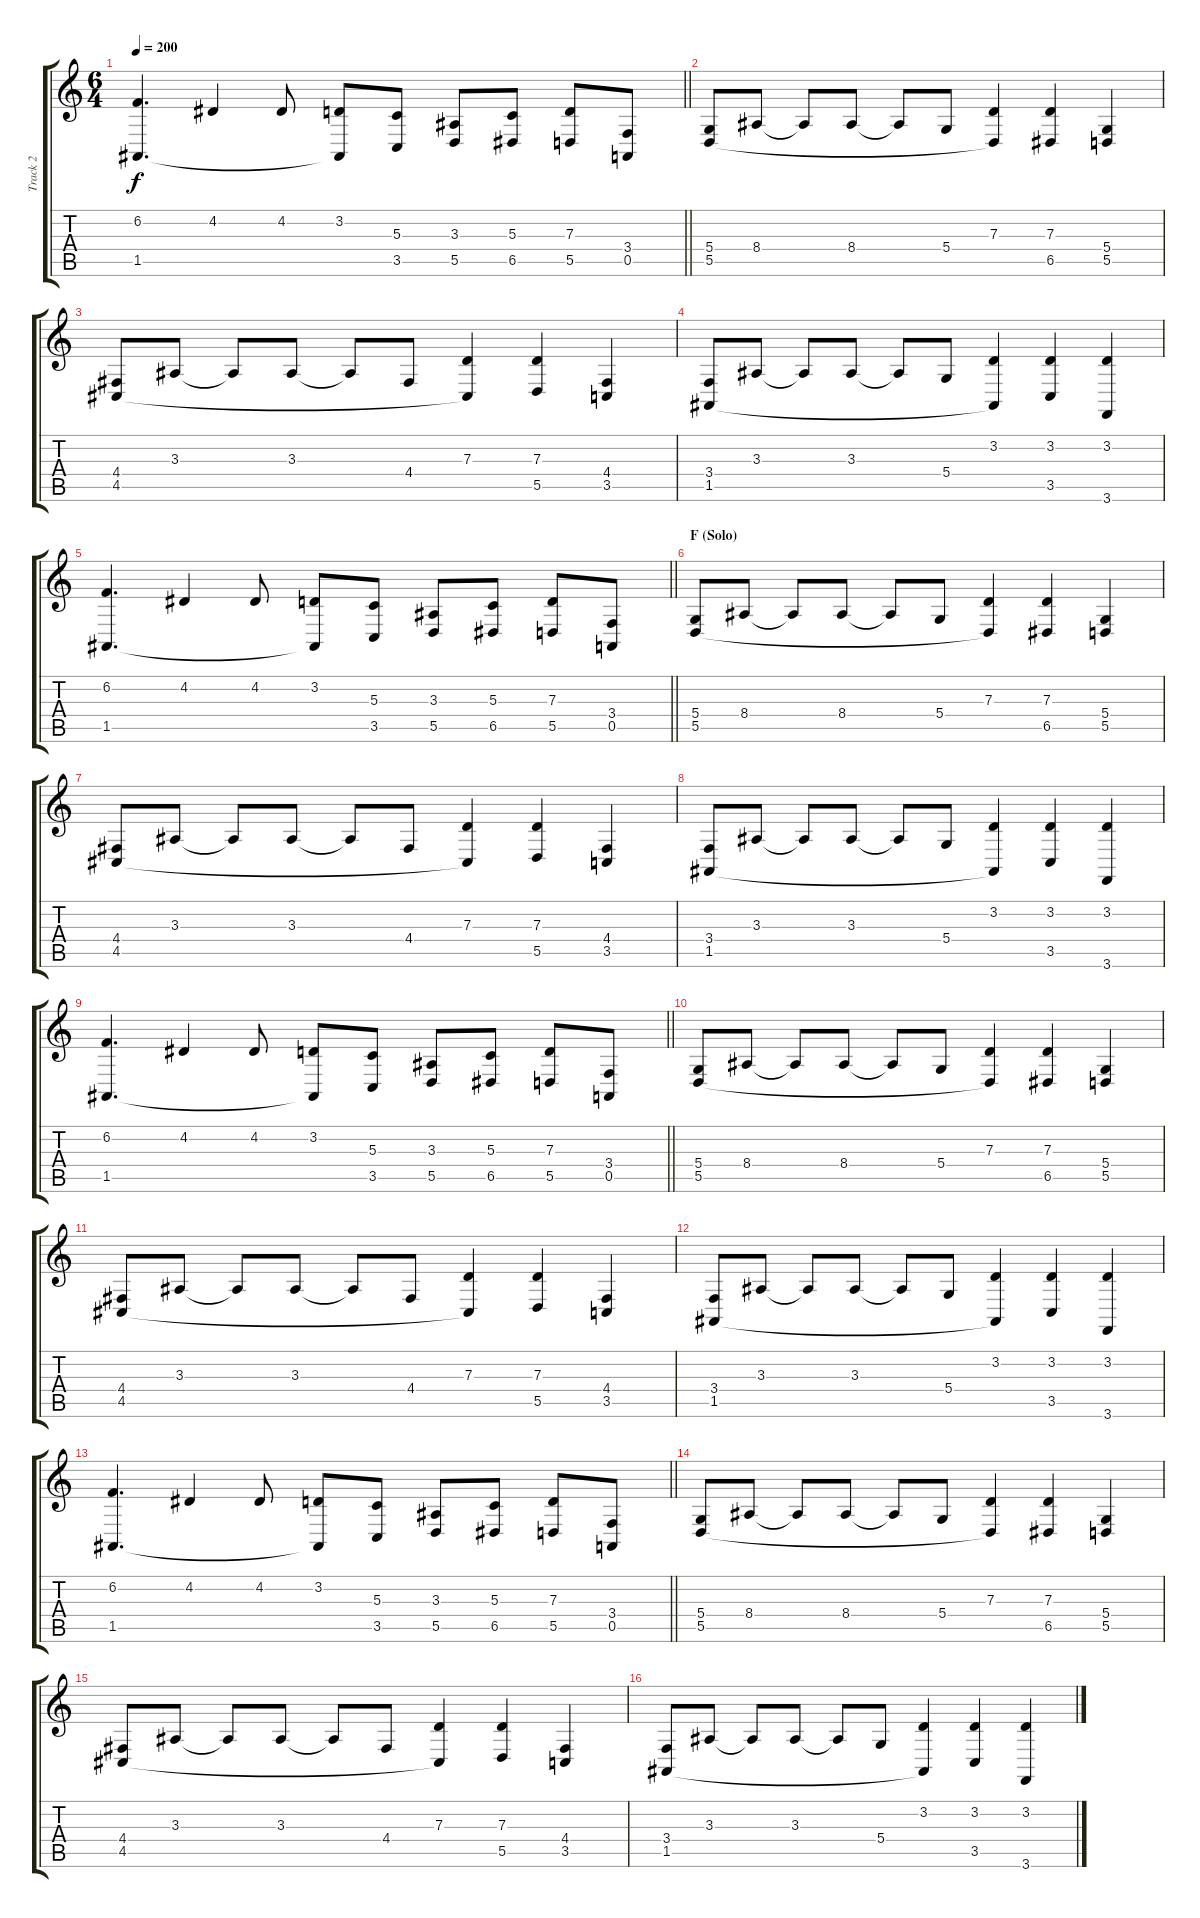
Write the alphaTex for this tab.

\track ("Track 2" "Track 2") {instrument lead1square}
\staff {score tabs}
\tuning (E4 B3 G3 D3 A2 D2) {hide}
\ts (6 4)
\tempo 200
\clef g2
\barLineRight lightlight
\ks c
(6.2 1.5).4{d dy f} 4.2.4 4.2.8 (3.2 1.5{t}).8 (5.3 3.5).8 (3.3 5.5).8 (5.3 6.5).8 (7.3 5.5).8 (3.4 0.5).8 |
(5.4 5.5).8 8.4.8 8.4{t}.8 8.4.8 8.4{t}.8 5.4.8 (7.3 5.5{t}).4 (7.3 6.5).4 (5.4 5.5).4 |
(4.4 4.5).8 3.3.8 3.3{t}.8 3.3.8 3.3{t}.8 4.4.8 (7.3 4.5{t}).4 (7.3 5.5).4 (4.4 3.5).4 |
(3.4 1.5).8 3.3.8 3.3{t}.8 3.3.8 3.3{t}.8 5.4.8 (3.2 1.5{t}).4 (3.2 3.5).4 (3.2 3.6).4 |
\barLineRight lightlight
(6.2 1.5).4{d} 4.2.4 4.2.8 (3.2 1.5{t}).8 (5.3 3.5).8 (3.3 5.5).8 (5.3 6.5).8 (7.3 5.5).8 (3.4 0.5).8 |
\section ("" "F (Solo)")
(5.4 5.5).8 8.4.8 8.4{t}.8 8.4.8 8.4{t}.8 5.4.8 (7.3 5.5{t}).4 (7.3 6.5).4 (5.4 5.5).4 |
(4.4 4.5).8 3.3.8 3.3{t}.8 3.3.8 3.3{t}.8 4.4.8 (7.3 4.5{t}).4 (7.3 5.5).4 (4.4 3.5).4 |
(3.4 1.5).8 3.3.8 3.3{t}.8 3.3.8 3.3{t}.8 5.4.8 (3.2 1.5{t}).4 (3.2 3.5).4 (3.2 3.6).4 |
\barLineRight lightlight
(6.2 1.5).4{d} 4.2.4 4.2.8 (3.2 1.5{t}).8 (5.3 3.5).8 (3.3 5.5).8 (5.3 6.5).8 (7.3 5.5).8 (3.4 0.5).8 |
(5.4 5.5).8 8.4.8 8.4{t}.8 8.4.8 8.4{t}.8 5.4.8 (7.3 5.5{t}).4 (7.3 6.5).4 (5.4 5.5).4 |
(4.4 4.5).8 3.3.8 3.3{t}.8 3.3.8 3.3{t}.8 4.4.8 (7.3 4.5{t}).4 (7.3 5.5).4 (4.4 3.5).4 |
(3.4 1.5).8 3.3.8 3.3{t}.8 3.3.8 3.3{t}.8 5.4.8 (3.2 1.5{t}).4 (3.2 3.5).4 (3.2 3.6).4 |
\barLineRight lightlight
(6.2 1.5).4{d} 4.2.4 4.2.8 (3.2 1.5{t}).8 (5.3 3.5).8 (3.3 5.5).8 (5.3 6.5).8 (7.3 5.5).8 (3.4 0.5).8 |
(5.4 5.5).8 8.4.8 8.4{t}.8 8.4.8 8.4{t}.8 5.4.8 (7.3 5.5{t}).4 (7.3 6.5).4 (5.4 5.5).4 |
(4.4 4.5).8 3.3.8 3.3{t}.8 3.3.8 3.3{t}.8 4.4.8 (7.3 4.5{t}).4 (7.3 5.5).4 (4.4 3.5).4 |
(3.4 1.5).8 3.3.8 3.3{t}.8 3.3.8 3.3{t}.8 5.4.8 (3.2 1.5{t}).4 (3.2 3.5).4 (3.2 3.6).4
